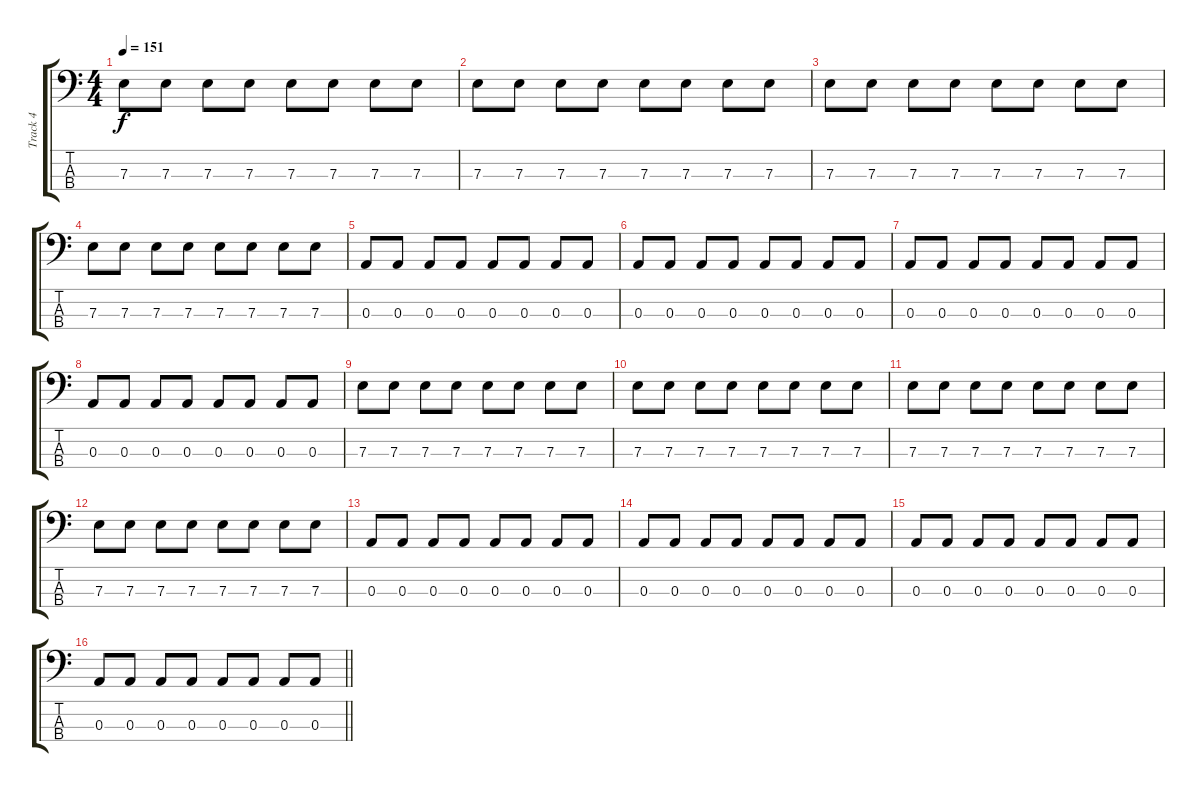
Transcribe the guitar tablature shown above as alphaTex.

\track ("Track 4" "Track 4") {instrument electricbasspick}
\staff {score tabs}
\tuning (G2 D2 A1 E1) {hide}
\ts (4 4)
\tempo 151
\clef f4
\ks c
7.3.8{dy f} 7.3.8 7.3.8 7.3.8 7.3.8 7.3.8 7.3.8 7.3.8 |
7.3.8 7.3.8 7.3.8 7.3.8 7.3.8 7.3.8 7.3.8 7.3.8 |
7.3.8 7.3.8 7.3.8 7.3.8 7.3.8 7.3.8 7.3.8 7.3.8 |
7.3.8 7.3.8 7.3.8 7.3.8 7.3.8 7.3.8 7.3.8 7.3.8 |
0.3.8 0.3.8 0.3.8 0.3.8 0.3.8 0.3.8 0.3.8 0.3.8 |
0.3.8 0.3.8 0.3.8 0.3.8 0.3.8 0.3.8 0.3.8 0.3.8 |
0.3.8 0.3.8 0.3.8 0.3.8 0.3.8 0.3.8 0.3.8 0.3.8 |
0.3.8 0.3.8 0.3.8 0.3.8 0.3.8 0.3.8 0.3.8 0.3.8 |
7.3.8 7.3.8 7.3.8 7.3.8 7.3.8 7.3.8 7.3.8 7.3.8 |
7.3.8 7.3.8 7.3.8 7.3.8 7.3.8 7.3.8 7.3.8 7.3.8 |
7.3.8 7.3.8 7.3.8 7.3.8 7.3.8 7.3.8 7.3.8 7.3.8 |
7.3.8 7.3.8 7.3.8 7.3.8 7.3.8 7.3.8 7.3.8 7.3.8 |
0.3.8 0.3.8 0.3.8 0.3.8 0.3.8 0.3.8 0.3.8 0.3.8 |
0.3.8 0.3.8 0.3.8 0.3.8 0.3.8 0.3.8 0.3.8 0.3.8 |
0.3.8 0.3.8 0.3.8 0.3.8 0.3.8 0.3.8 0.3.8 0.3.8 |
\barLineRight lightlight
0.3.8 0.3.8 0.3.8 0.3.8 0.3.8 0.3.8 0.3.8 0.3.8
